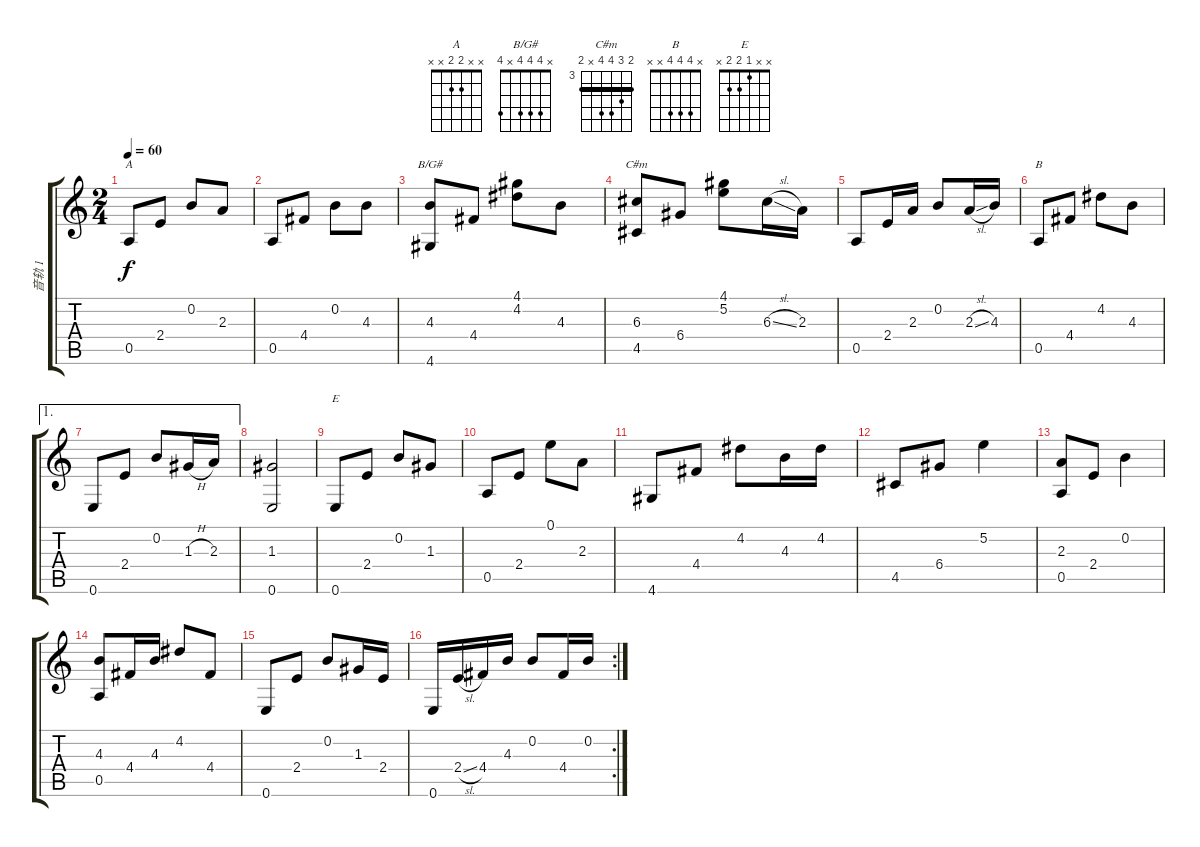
\track ("音轨 1" "音轨 1") {instrument acousticguitarnylon}
\staff {score tabs}
\tuning (E4 B3 G3 D3 A2 E2) {hide}
\chord ("A" x x 2 2 x x)
\chord ("B/G#" x 4 4 4 x 4)
\chord ("C#m" 4 5 6 6 x 4) {firstfret 3 barre 4}
\chord ("B" x 4 4 4 x x)
\chord ("E" x x 1 2 2 x)
\ts (2 4)
\tempo 60
\clef g2
\ks c
0.5.8{ch "A" dy f} 2.4.8 0.2.8 2.3.8 |
0.5.8 4.4.8 0.2.8 4.3.8 |
(4.3 4.6).8{ch "B/G#"} 4.4.8 (4.1 4.2).8 4.3.8 |
(6.3 4.5).8{ch "C#m"} 6.4.8 (4.1 5.2).8 6.3{sl}.16 2.3.16 |
0.5.8 2.4.16 2.3.16 0.2.8 2.3{sl}.16 4.3.16 |
0.5.8{ch "B"} 4.4.8 4.2.8 4.3.8 |
\ae 1
0.6.8 2.4.8 0.2.8 1.3{h}.16 2.3.16 |
(1.3 0.6).2 |
0.6.8{ch "E"} 2.4.8 0.2.8 1.3.8 |
0.5.8 2.4.8 0.1.8 2.3.8 |
4.6.8 4.4.8 4.2.8 4.3.16 4.2.16 |
4.5.8 6.4.8 5.2.4 |
(2.3 0.5).8 2.4.8 0.2.4 |
(4.3 0.5).8 4.4.16 4.3.16 4.2.8 4.4.8 |
0.6.8 2.4.8 0.2.8 1.3.16 2.4.16 |
\rc 2
0.6.16 2.4{sl}.16 4.4.16 4.3.16 0.2.8 4.4.16 0.2.16
